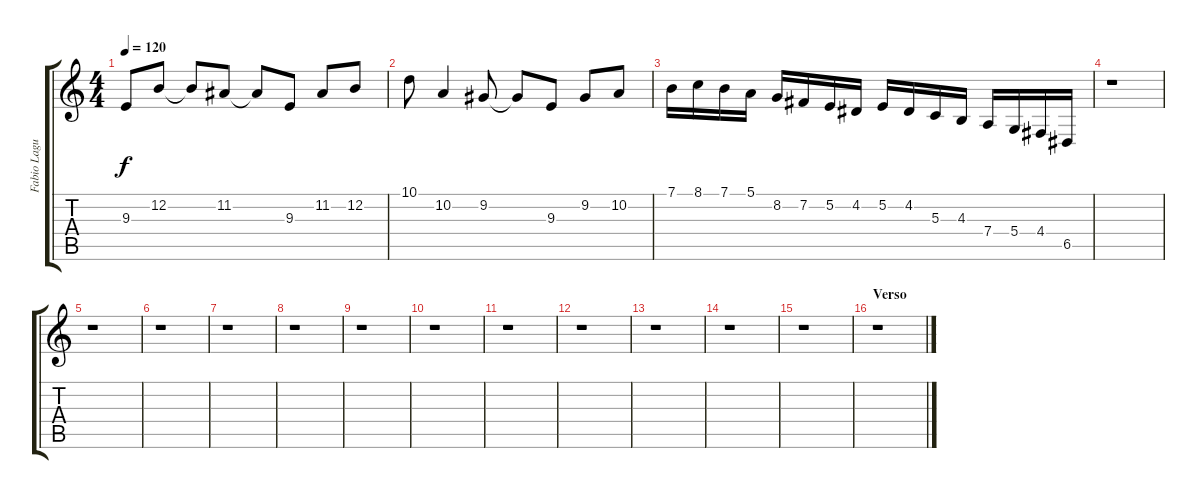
\track ("Fabio Laguna" "Fabio Lagu") {instrument stringensemble1}
\staff {score tabs}
\tuning (E4 B3 G3 D3 A2 E2) {hide}
\ts (4 4)
\tempo 120
\clef g2
\ks c
9.3.8{dy f} 12.2.8 12.2{t}.8 11.2.8 11.2{t}.8 9.3.8 11.2.8 12.2.8 |
10.1.8 10.2.4 9.2.8 9.2{t}.8 9.3.8 9.2.8 10.2.8 |
7.1.16 8.1.16 7.1.16 5.1.16 8.2.16 7.2.16 5.2.16 4.2.16 5.2.16 4.2.16 5.3.16 4.3.16 7.4.16 5.4.16 4.4.16 6.5.16 |
r.1 |
r.1{volume 9} |
r.1 |
r.1 |
r.1 |
r.1 |
r.1 |
r.1 |
r.1 |
r.1 |
r.1 |
r.1 |
\section ("" "Verso")
r.1
